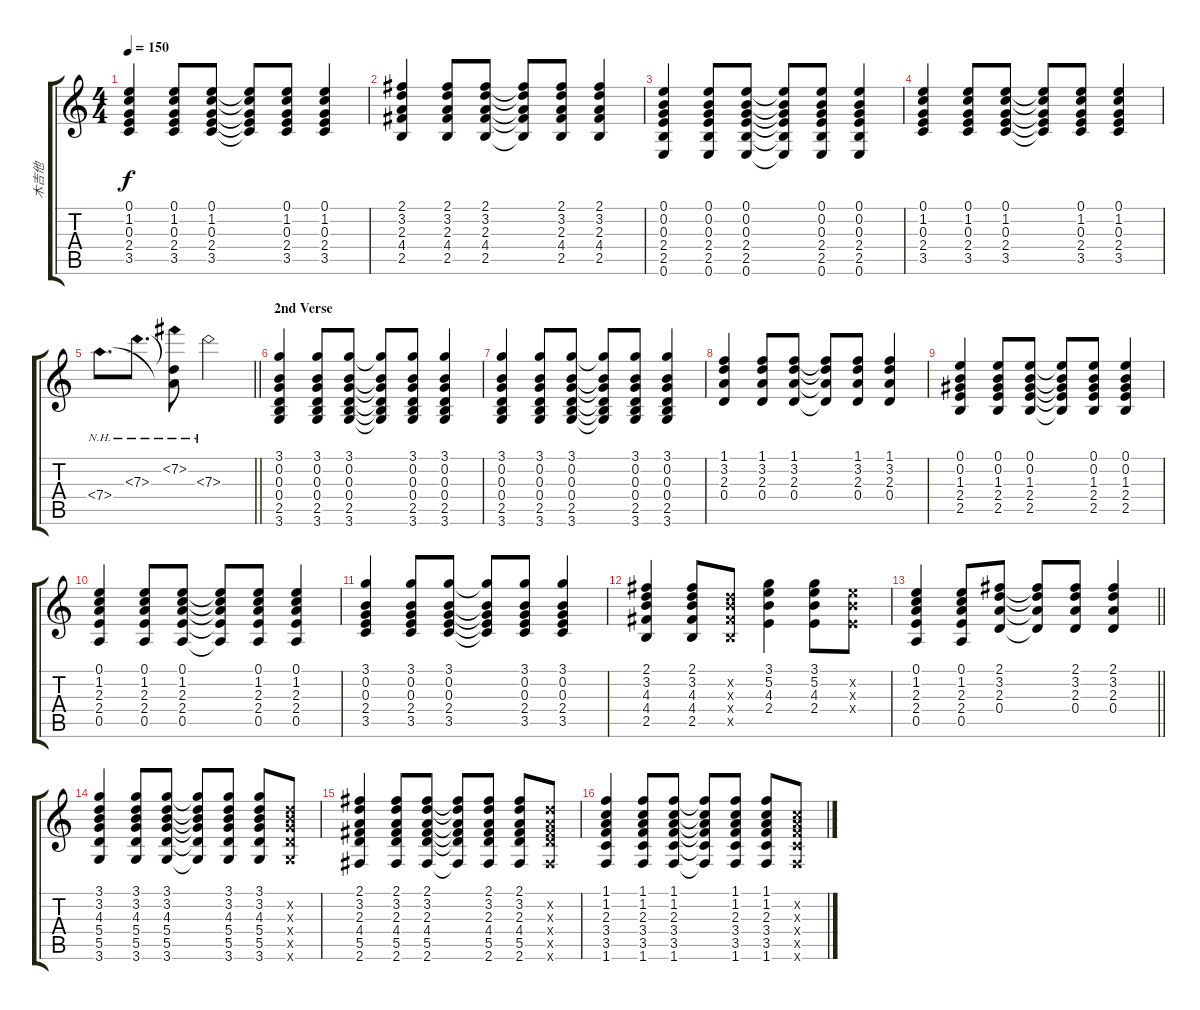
\track ("木吉他" "木吉他") {instrument acousticguitarsteel}
\staff {score tabs}
\tuning (E4 B3 G3 D3 A2 E2) {hide}
\ts (4 4)
\tempo 150
\clef g2
\ks c
(0.1 1.2 0.3 2.4 3.5).4{dy f} (0.1 1.2 0.3 2.4 3.5).8 (0.1 1.2 0.3 2.4 3.5).8 (0.1{t} 1.2{t} 0.3{t} 2.4{t} 3.5{t}).8 (0.1 1.2 0.3 2.4 3.5).8 (0.1 1.2 0.3 2.4 3.5).4 |
(2.1 3.2 2.3 4.4 2.5).4 (2.1 3.2 2.3 4.4 2.5).8 (2.1 3.2 2.3 4.4 2.5).8 (2.1{t} 3.2{t} 2.3{t} 4.4{t} 2.5{t}).8 (2.1 3.2 2.3 4.4 2.5).8 (2.1 3.2 2.3 4.4 2.5).4 |
(0.1 0.2 0.3 2.4 2.5 0.6).4 (0.1 0.2 0.3 2.4 2.5 0.6).8 (0.1 0.2 0.3 2.4 2.5 0.6).8 (0.1{t} 0.2{t} 0.3{t} 2.4{t} 2.5{t} 0.6{t}).8 (0.1 0.2 0.3 2.4 2.5 0.6).8 (0.1 0.2 0.3 2.4 2.5 0.6).4 |
(0.1 1.2 0.3 2.4 3.5).4 (0.1 1.2 0.3 2.4 3.5).8 (0.1 1.2 0.3 2.4 3.5).8 (0.1{t} 1.2{t} 0.3{t} 2.4{t} 3.5{t}).8 (0.1 1.2 0.3 2.4 3.5).8 (0.1 1.2 0.3 2.4 3.5).4 |
\barLineRight lightlight
7.4{nh}.8{d} 7.3{nh}.8{d} (7.2{nh} 7.3{t} 7.4{t}).8 7.3{nh}.2 |
\section ("" "2nd Verse")
(3.1 0.2 0.3 0.4 2.5 3.6).4 (3.1 0.2 0.3 0.4 2.5 3.6).8 (3.1 0.2 0.3 0.4 2.5 3.6).8 (3.1{t} 0.2{t} 0.3{t} 0.4{t} 2.5{t} 3.6{t}).8 (3.1 0.2 0.3 0.4 2.5 3.6).8 (3.1 0.2 0.3 0.4 2.5 3.6).4 |
(3.1 0.2 0.3 0.4 2.5 3.6).4 (3.1 0.2 0.3 0.4 2.5 3.6).8 (3.1 0.2 0.3 0.4 2.5 3.6).8 (3.1{t} 0.2{t} 0.3{t} 0.4{t} 2.5{t} 3.6{t}).8 (3.1 0.2 0.3 0.4 2.5 3.6).8 (3.1 0.2 0.3 0.4 2.5 3.6).4 |
(1.1 3.2 2.3 0.4).4 (1.1 3.2 2.3 0.4).8 (1.1 3.2 2.3 0.4).8 (1.1{t} 3.2{t} 2.3{t} 0.4{t}).8 (1.1 3.2 2.3 0.4).8 (1.1 3.2 2.3 0.4).4 |
(0.1 0.2 1.3 2.4 2.5).4 (0.1 0.2 1.3 2.4 2.5).8 (0.1 0.2 1.3 2.4 2.5).8 (0.1{t} 0.2{t} 1.3{t} 2.4{t} 2.5{t}).8 (0.1 0.2 1.3 2.4 2.5).8 (0.1 0.2 1.3 2.4 2.5).4 |
(0.1 1.2 2.3 2.4 0.5).4 (0.1 1.2 2.3 2.4 0.5).8 (0.1 1.2 2.3 2.4 0.5).8 (0.1{t} 1.2{t} 2.3{t} 2.4{t} 0.5{t}).8 (0.1 1.2 2.3 2.4 0.5).8 (0.1 1.2 2.3 2.4 0.5).4 |
(3.1 0.2 0.3 2.4 3.5).4 (3.1 0.2 0.3 2.4 3.5).8 (3.1 0.2 0.3 2.4 3.5).8 (3.1{t} 0.2{t} 0.3{t} 2.4{t} 3.5{t}).8 (3.1 0.2 0.3 2.4 3.5).8 (3.1 0.2 0.3 2.4 3.5).4 |
(2.1 3.2 4.3 4.4 2.5).4 (2.1 3.2 4.3 4.4 2.5).8 (3.2{x} 4.3{x} 4.4{x} 2.5{x}).8 (3.1 5.2 4.3 2.4).4 (3.1 5.2 4.3 2.4).8 (5.2{x} 4.3{x} 2.4{x}).8 |
\barLineRight lightlight
(0.1 1.2 2.3 2.4 0.5).4 (0.1 1.2 2.3 2.4 0.5).8 (2.1 3.2 2.3 0.4).8 (2.1{t} 3.2{t} 2.3{t} 0.4{t}).8 (2.1 3.2 2.3 0.4).8 (2.1 3.2 2.3 0.4).4 |
(3.1 3.2 4.3 5.4 5.5 3.6).4 (3.1 3.2 4.3 5.4 5.5 3.6).8 (3.1 3.2 4.3 5.4 5.5 3.6).8 (3.1{t} 3.2{t} 4.3{t} 5.4{t} 5.5{t} 3.6{t}).8 (3.1 3.2 4.3 5.4 5.5 3.6).8 (3.1 3.2 4.3 5.4 5.5 3.6).8 (3.2{x} 4.3{x} 5.4{x} 5.5{x} 3.6{x}).8 |
(2.1 3.2 2.3 4.4 5.5 2.6).4 (2.1 3.2 2.3 4.4 5.5 2.6).8 (2.1 3.2 2.3 4.4 5.5 2.6).8 (2.1{t} 3.2{t} 2.3{t} 4.4{t} 5.5{t} 2.6{t}).8 (2.1 3.2 2.3 4.4 5.5 2.6).8 (2.1 3.2 2.3 4.4 5.5 2.6).8 (3.2{x} 2.3{x} 4.4{x} 5.5{x} 2.6{x}).8 |
(1.1 1.2 2.3 3.4 3.5 1.6).4 (1.1 1.2 2.3 3.4 3.5 1.6).8 (1.1 1.2 2.3 3.4 3.5 1.6).8 (1.1{t} 1.2{t} 2.3{t} 3.4{t} 3.5{t} 1.6{t}).8 (1.1 1.2 2.3 3.4 3.5 1.6).8 (1.1 1.2 2.3 3.4 3.5 1.6).8 (1.2{x} 2.3{x} 3.4{x} 3.5{x} 1.6{x}).8
